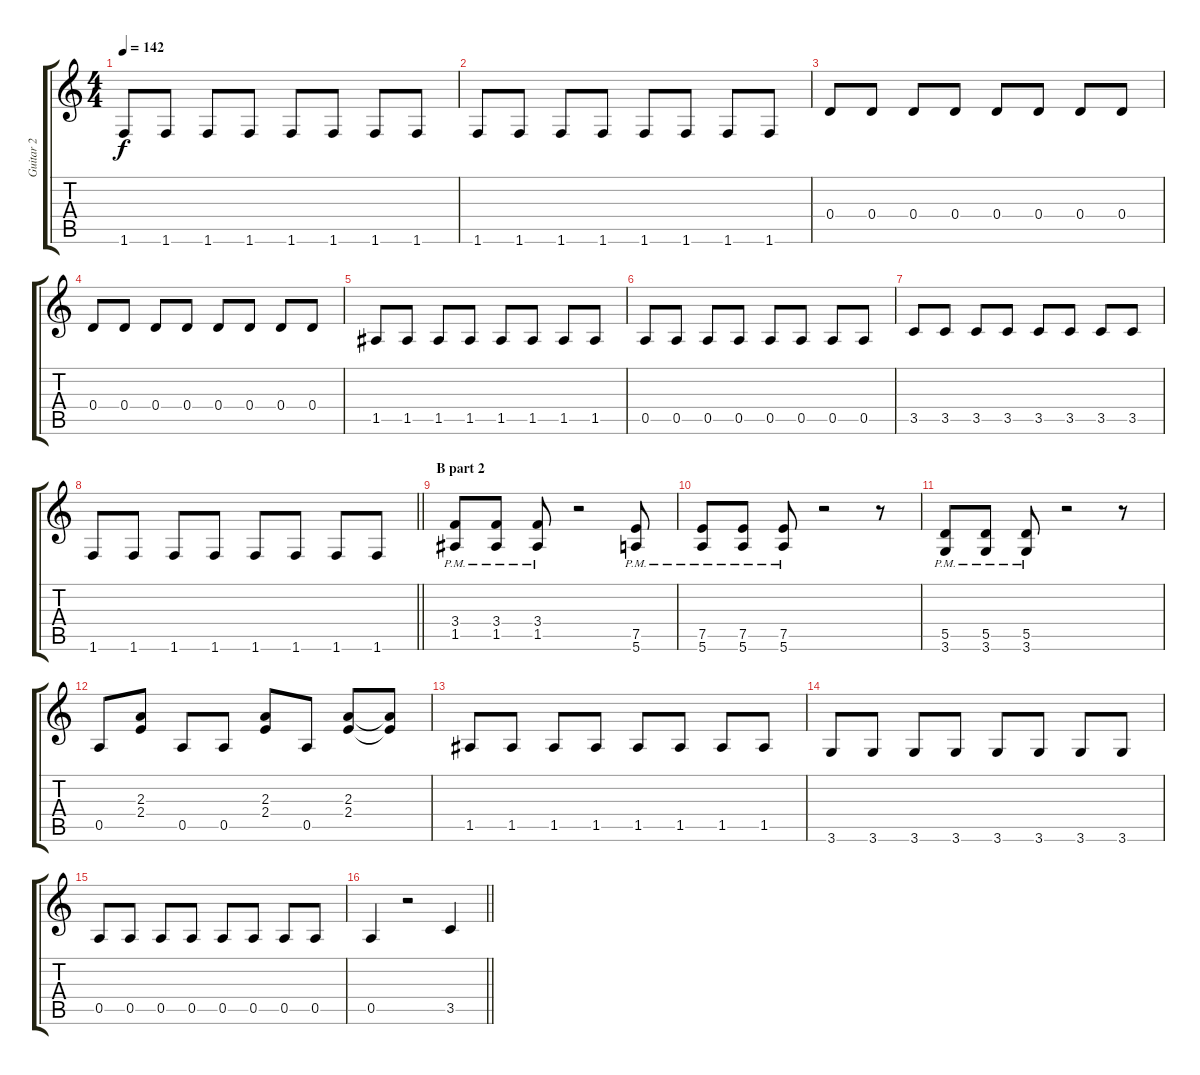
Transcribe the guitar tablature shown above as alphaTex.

\track ("Guitar 2" "Guitar 2") {instrument distortionguitar}
\staff {score tabs}
\tuning (E4 B3 G3 D3 A2 E2) {hide}
\ts (4 4)
\tempo 142
\clef g2
\ks c
1.6.8{dy f} 1.6.8 1.6.8 1.6.8 1.6.8 1.6.8 1.6.8 1.6.8 |
1.6.8 1.6.8 1.6.8 1.6.8 1.6.8 1.6.8 1.6.8 1.6.8 |
0.4.8 0.4.8 0.4.8 0.4.8 0.4.8 0.4.8 0.4.8 0.4.8 |
0.4.8 0.4.8 0.4.8 0.4.8 0.4.8 0.4.8 0.4.8 0.4.8 |
1.5.8 1.5.8 1.5.8 1.5.8 1.5.8 1.5.8 1.5.8 1.5.8 |
0.5.8 0.5.8 0.5.8 0.5.8 0.5.8 0.5.8 0.5.8 0.5.8 |
3.5.8 3.5.8 3.5.8 3.5.8 3.5.8 3.5.8 3.5.8 3.5.8 |
\barLineRight lightlight
1.6.8 1.6.8 1.6.8 1.6.8 1.6.8 1.6.8 1.6.8 1.6.8 |
\section ("" "B part 2")
(3.4{pm} 1.5{pm}).8 (3.4{pm} 1.5{pm}).8 (3.4{pm} 1.5{pm}).8 r.2 (7.5{pm} 5.6{pm}).8 |
(7.5{pm} 5.6{pm}).8 (7.5{pm} 5.6{pm}).8 (7.5{pm} 5.6{pm}).8 r.2 r.8 |
(5.5{pm} 3.6{pm}).8 (5.5{pm} 3.6{pm}).8 (5.5{pm} 3.6{pm}).8 r.2 r.8 |
0.5.8 (2.3 2.4).8 0.5.8 0.5.8 (2.3 2.4).8 0.5.8 (2.3 2.4).8 (2.3{t} 2.4{t}).8 |
1.5.8 1.5.8 1.5.8 1.5.8 1.5.8 1.5.8 1.5.8 1.5.8 |
3.6.8 3.6.8 3.6.8 3.6.8 3.6.8 3.6.8 3.6.8 3.6.8 |
0.5.8 0.5.8 0.5.8 0.5.8 0.5.8 0.5.8 0.5.8 0.5.8 |
\barLineRight lightlight
0.5.4{instrument distortionguitar} r.2 3.5.4
